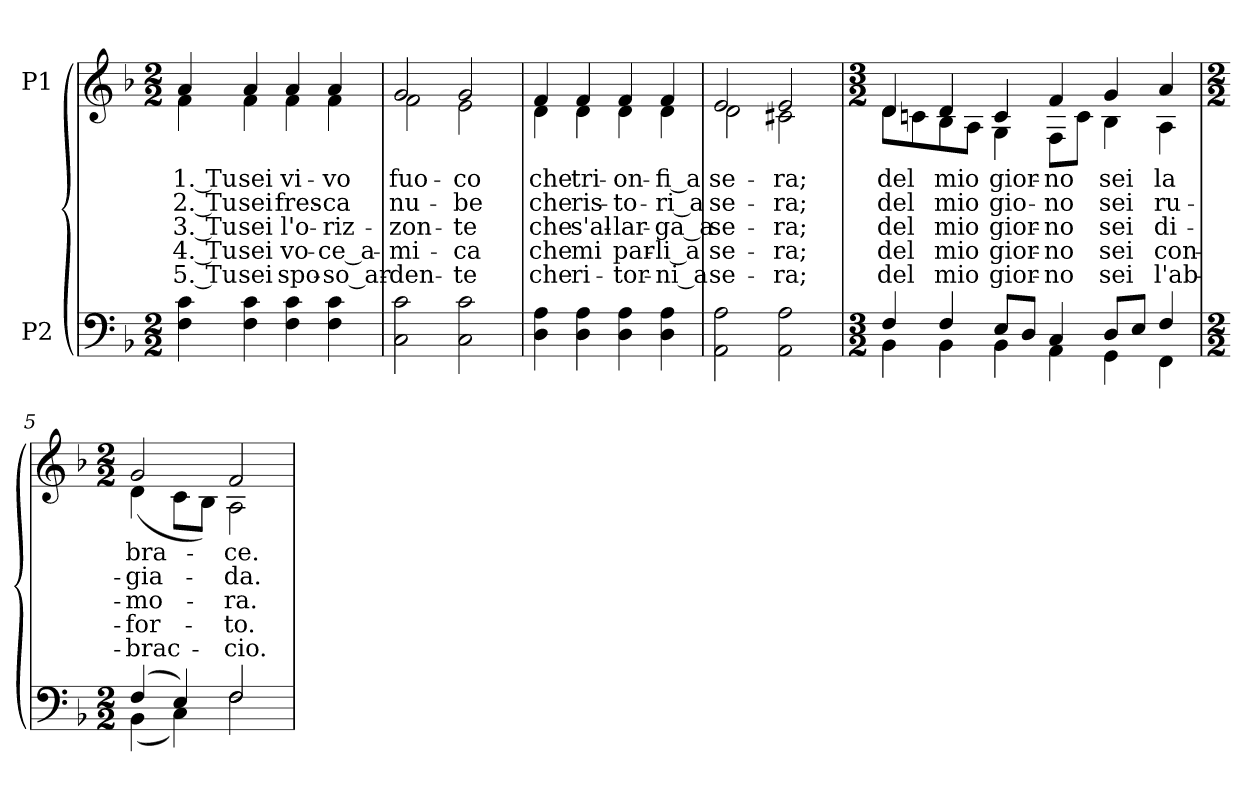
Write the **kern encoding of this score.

**kern	**kern	**text	**text	**text	**text	**text
*part2	*part1	*part1	*part1	*part1	*part1	*part1
*staff2	*staff1	*staff1	*staff1	*staff1	*staff1	*staff1
*I"P2	*I"P1	*	*	*	*	*
!!LO:PB:g=z
*clefF4	*clefG2	*	*	*	*	*
*k[b-]	*k[b-]	*	*	*	*	*
*F:	*F:	*	*	*	*	*
*M2/2	*M2/2	*	*	*	*	*
*MM96	*MM96	*	*	*	*	*
=	=	=	=	=	=	=
!	!	!LO:LY:b:color=#000000	!LO:LY:b:color=#000000	!LO:LY:b:color=#000000	!LO:LY:b:color=#000000	!LO:LY:b:color=#000000
*	*^	*	*	*	*	*
4Fi\ 4ci	4ai/	4fi\	1. Tu	2. Tu	3. Tu	4. Tu	5. Tu
!	!	!	!LO:LY:b:color=#000000	!LO:LY:b:color=#000000	!LO:LY:b:color=#000000	!LO:LY:b:color=#000000	!LO:LY:b:color=#000000
4Fi\ 4ci	4ai/	4fi\	sei	sei	sei	sei	sei
!	!	!	!LO:LY:b:color=#000000	!LO:LY:b:color=#000000	!LO:LY:b:color=#000000	!LO:LY:b:color=#000000	!LO:LY:b:color=#000000
4Fi\ 4ci	4ai/	4fi\	vi-	fres-	l'o-	vo-	spo-
!	!	!	!LO:LY:b:color=#000000	!LO:LY:b:color=#000000	!LO:LY:b:color=#000000	!LO:LY:b:color=#000000	!LO:LY:b:color=#000000
4Fi\ 4ci	4ai/	4fi\	-vo	-ca	-riz-	-ce_a-	-so_ar-
=1	=1	=1	=1	=1	=1	=1	=1
!	!	!	!LO:LY:b:color=#000000	!LO:LY:b:color=#000000	!LO:LY:b:color=#000000	!LO:LY:b:color=#000000	!LO:LY:b:color=#000000
2Ci\ 2ci	2gi/	2fi\	fuo-	nu-	-zon-	-mi-	-den-
!	!	!	!LO:LY:b:color=#000000	!LO:LY:b:color=#000000	!LO:LY:b:color=#000000	!LO:LY:b:color=#000000	!LO:LY:b:color=#000000
2Ci\ 2ci	2gi/	2ei\	-co	-be	-te	-ca	-te
=2	=2	=2	=2	=2	=2	=2	=2
!	!	!	!LO:LY:b:color=#000000	!LO:LY:b:color=#000000	!LO:LY:b:color=#000000	!LO:LY:b:color=#000000	!LO:LY:b:color=#000000
4Di\ 4Ai	4fi/	4di\	che	che	che	che	che
!	!	!	!LO:LY:b:color=#000000	!LO:LY:b:color=#000000	!LO:LY:b:color=#000000	!LO:LY:b:color=#000000	!LO:LY:b:color=#000000
4Di\ 4Ai	4fi/	4di\	tri-	ris-	s'al-	mi	ri-
!	!	!	!LO:LY:b:color=#000000	!LO:LY:b:color=#000000	!LO:LY:b:color=#000000	!LO:LY:b:color=#000000	!LO:LY:b:color=#000000
4Di\ 4Ai	4fi/	4di\	-on-	-to-	-lar-	par-	-tor-
!	!	!	!LO:LY:b:color=#000000	!LO:LY:b:color=#000000	!LO:LY:b:color=#000000	!LO:LY:b:color=#000000	!LO:LY:b:color=#000000
4Di\ 4Ai	4fi/	4di\	-fi_a	-ri_a	-ga_a	-li_a	-ni_a
=3	=3	=3	=3	=3	=3	=3	=3
!	!	!	!LO:LY:b:color=#000000	!LO:LY:b:color=#000000	!LO:LY:b:color=#000000	!LO:LY:b:color=#000000	!LO:LY:b:color=#000000
2AAi\ 2Ai	2ei/	2di\	se-	se-	se-	se-	se-
!	!	!	!LO:LY:b:color=#000000	!LO:LY:b:color=#000000	!LO:LY:b:color=#000000	!LO:LY:b:color=#000000	!LO:LY:b:color=#000000
2AAi\ 2Ai	2ei/	2c#Xi\	-ra;	-ra;	-ra;	-ra;	-ra;
=4	=4	=4	=4	=4	=4	=4	=4
*M3/2	*M3/2	*	*	*	*	*	*
*^	*	*	*	*	*	*	*
!	!	!	!	!LO:LY:b:color=#000000	!LO:LY:b:color=#000000	!LO:LY:b:color=#000000	!LO:LY:b:color=#000000	!LO:LY:b:color=#000000
4Fi/	4BB-i\	4di/	8di\L	del	del	del	del	del
.	.	.	8cni\	.	.	.	.	.
!	!	!	!	!LO:LY:b:color=#000000	!LO:LY:b:color=#000000	!LO:LY:b:color=#000000	!LO:LY:b:color=#000000	!LO:LY:b:color=#000000
4Fi/	4BB-i\	4di/	8B-i\	mio	mio	mio	mio	mio
.	.	.	8Ai\J	.	.	.	.	.
!	!	!	!	!LO:LY:b:color=#000000	!LO:LY:b:color=#000000	!LO:LY:b:color=#000000	!LO:LY:b:color=#000000	!LO:LY:b:color=#000000
8Ei/L	4BB-i\	4ci/	4Gi\	gior-	gio-	gior-	gior-	gior-
8Di/J	.	.	.	.	.	.	.	.
!	!	!	!	!LO:LY:b:color=#000000	!LO:LY:b:color=#000000	!LO:LY:b:color=#000000	!LO:LY:b:color=#000000	!LO:LY:b:color=#000000
4Ci/	4AAi\	4fi/	8Fi\L	-no	-no	-no	-no	-no
.	.	.	8ci\J	.	.	.	.	.
!	!	!	!	!LO:LY:b:color=#000000	!LO:LY:b:color=#000000	!LO:LY:b:color=#000000	!LO:LY:b:color=#000000	!LO:LY:b:color=#000000
8Di/L	4GGi\	4gi/	4B-i\	sei	sei	sei	sei	sei
8Ei/J	.	.	.	.	.	.	.	.
!	!	!	!	!LO:LY:b:color=#000000	!LO:LY:b:color=#000000	!LO:LY:b:color=#000000	!LO:LY:b:color=#000000	!LO:LY:b:color=#000000
4Fi/	4FFi\	4ai/	4Ai\	la	ru-	di-	con-	l'ab-
=5	=5	=5	=5	=5	=5	=5	=5	=5
*M2/2	*	*M2/2	*	*	*	*	*	*
!	!	!	!	!LO:LY:b:color=#000000	!LO:LY:b:color=#000000	!LO:LY:b:color=#000000	!LO:LY:b:color=#000000	!LO:LY:b:color=#000000
(4Fi/	(4BB-i\	2gi/	(4di\	bra-	-gia-	-mo-	-for-	-brac-
4Ei/)	4Ci\)	.	8ci\L	.	.	.	.	.
.	.	.	8B-i\J)	.	.	.	.	.
!	!	!	!	!LO:LY:b:color=#000000	!LO:LY:b:color=#000000	!LO:LY:b:color=#000000	!LO:LY:b:color=#000000	!LO:LY:b:color=#000000
2Fi/	2Fi\	2fi/	2Ai\	-ce.	-da.	-ra.	-to.	-cio.
*v	*v	*	*	*	*	*	*	*
*	*v	*v	*	*	*	*	*
=	=	=	=	=	=	=
*-	*-	*-	*-	*-	*-	*-
